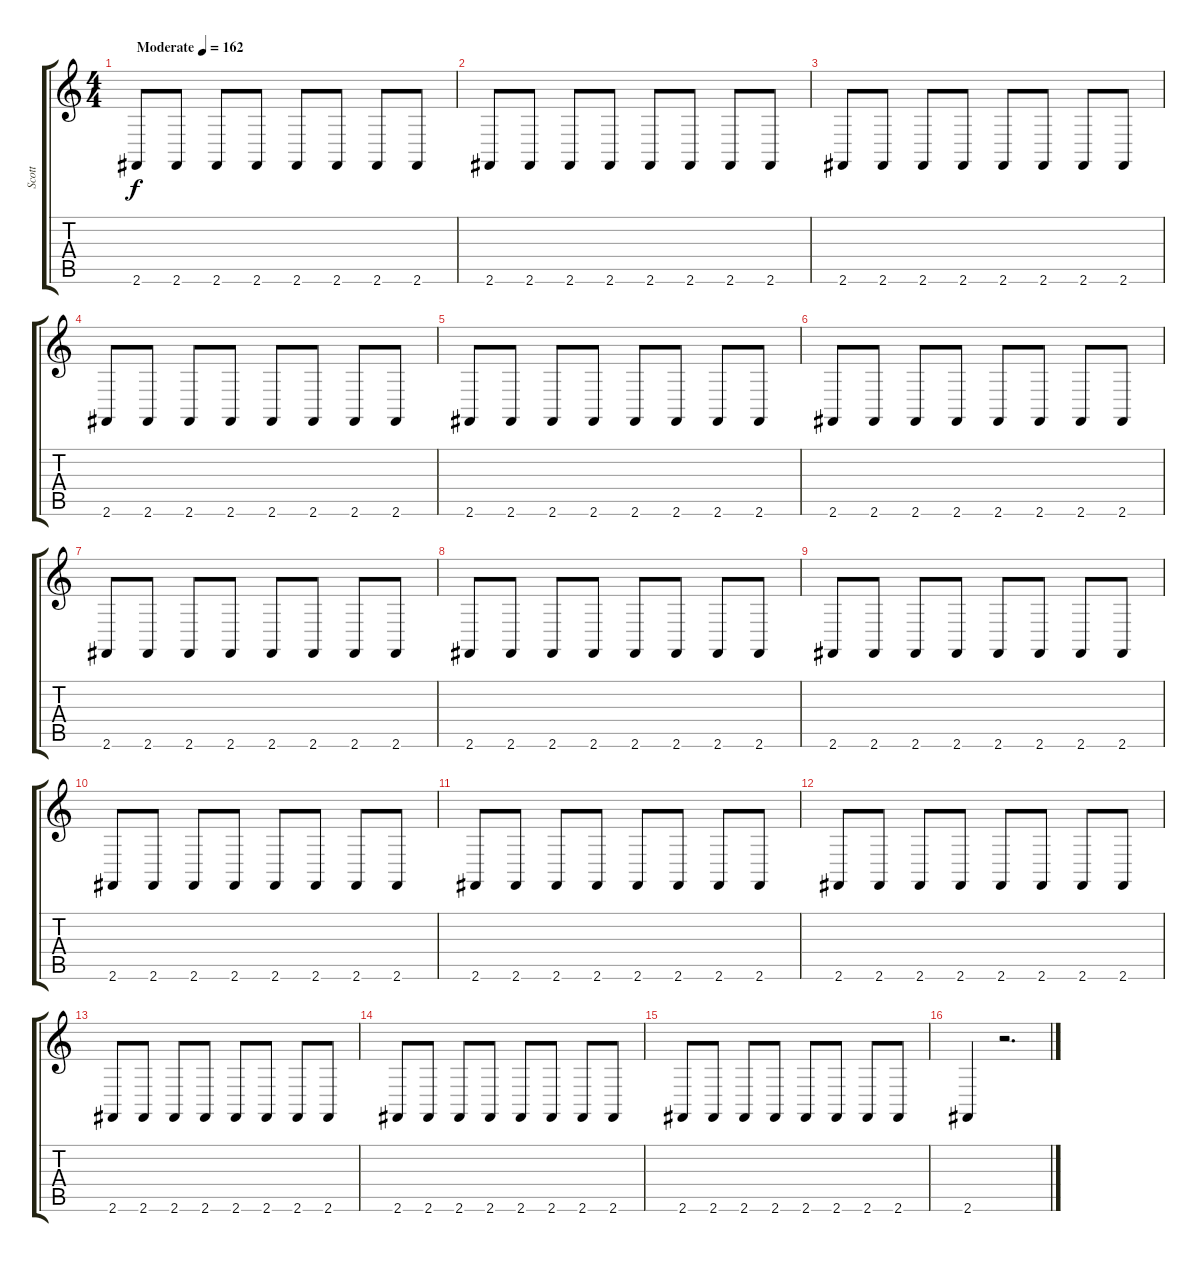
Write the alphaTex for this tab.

\track ("Scott" "Scott") {instrument acousticgrandpiano}
\staff {score tabs}
\tuning (E4 B3 G3 D3 A2 E2) {hide}
\ts (4 4)
\tempo (162 "Moderate")
\clef g2
\ks c
2.6.8{dy f instrument acousticgrandpiano} 2.6.8 2.6.8 2.6.8 2.6.8 2.6.8 2.6.8 2.6.8 |
2.6.8 2.6.8 2.6.8 2.6.8 2.6.8 2.6.8 2.6.8 2.6.8 |
2.6.8 2.6.8 2.6.8 2.6.8 2.6.8 2.6.8 2.6.8 2.6.8 |
2.6.8 2.6.8 2.6.8 2.6.8 2.6.8 2.6.8 2.6.8 2.6.8 |
2.6.8 2.6.8 2.6.8 2.6.8 2.6.8 2.6.8 2.6.8 2.6.8 |
2.6.8 2.6.8 2.6.8 2.6.8 2.6.8 2.6.8 2.6.8 2.6.8 |
2.6.8 2.6.8 2.6.8 2.6.8 2.6.8 2.6.8 2.6.8 2.6.8 |
2.6.8 2.6.8 2.6.8 2.6.8 2.6.8 2.6.8 2.6.8 2.6.8 |
2.6.8 2.6.8 2.6.8 2.6.8 2.6.8 2.6.8 2.6.8 2.6.8 |
2.6.8 2.6.8 2.6.8 2.6.8 2.6.8 2.6.8 2.6.8 2.6.8 |
2.6.8 2.6.8 2.6.8 2.6.8 2.6.8 2.6.8 2.6.8 2.6.8 |
2.6.8 2.6.8 2.6.8 2.6.8 2.6.8 2.6.8 2.6.8 2.6.8 |
2.6.8 2.6.8 2.6.8 2.6.8 2.6.8 2.6.8 2.6.8 2.6.8 |
2.6.8 2.6.8 2.6.8 2.6.8 2.6.8 2.6.8 2.6.8 2.6.8 |
2.6.8 2.6.8 2.6.8 2.6.8 2.6.8 2.6.8 2.6.8 2.6.8 |
2.6.4 r.2{d}
